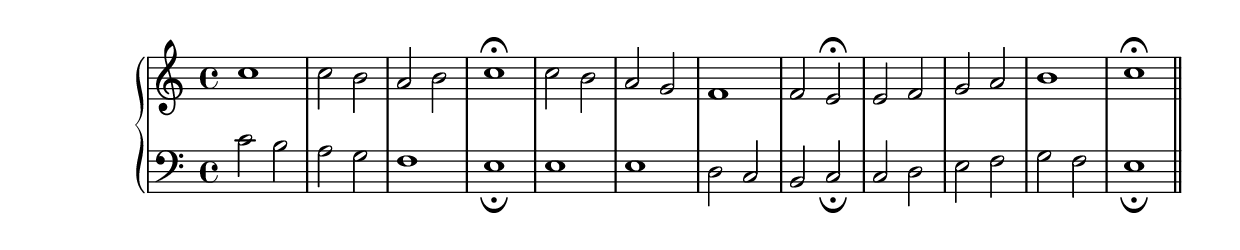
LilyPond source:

\version "2.14.0"
%{\header {
  composer = "L.R. Lewis" % 4-6
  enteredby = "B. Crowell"
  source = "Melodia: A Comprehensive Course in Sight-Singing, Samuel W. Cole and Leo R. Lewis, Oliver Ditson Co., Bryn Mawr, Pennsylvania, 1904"
}%}
\new GrandStaff << \new Staff {
    \key c \major
    \time 4/4
    \clef violin
       \relative c'' { c1 | c2 b | a b | c1\fermata | c2 b | a g | f1 | f2 e\fermata | e f | g a | b1 | c\fermata
                      \bar "||"}
  } % end staff
  \new Staff {
     \key c \major
     \clef bass
       \relative c' { c2 b | a g | f1 | e_\fermata | e1 | e1 | d2 c | b c_\fermata | c d | e f | g f | e1_\fermata
                    }
  } % end staff
>>
